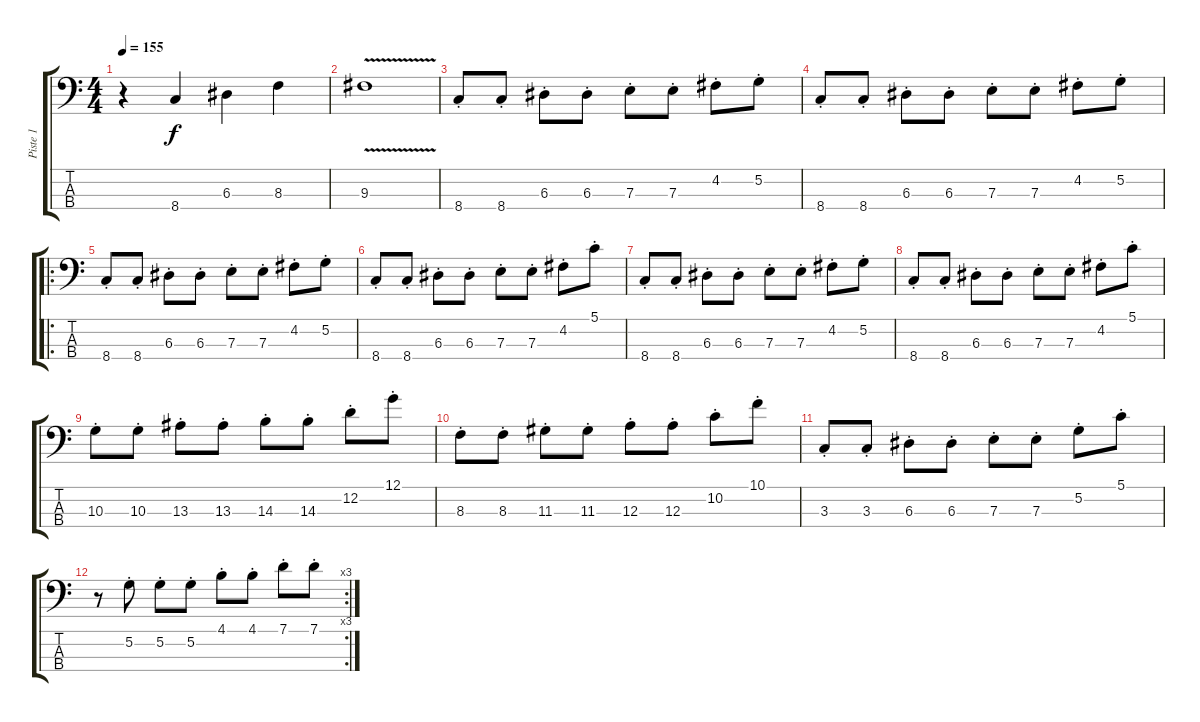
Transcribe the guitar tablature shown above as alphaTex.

\track ("Piste 1" "Piste 1") {instrument electricbassfinger}
\staff {score tabs}
\tuning (G2 D2 A1 E1) {hide}
\ts (4 4)
\tempo 155
\clef f4
\ks c
r.4{dy f instrument electricbassfinger} 8.4.4 6.3.4 8.3.4 |
9.3{v}.1 |
8.4{st}.8 8.4{st}.8 6.3{st}.8 6.3{st}.8 7.3{st}.8 7.3{st}.8 4.2{st}.8 5.2{st}.8 |
8.4{st}.8 8.4{st}.8 6.3{st}.8 6.3{st}.8 7.3{st}.8 7.3{st}.8 4.2{st}.8 5.2{st}.8 |
\ro
8.4{st}.8 8.4{st}.8 6.3{st}.8 6.3{st}.8 7.3{st}.8 7.3{st}.8 4.2{st}.8 5.2{st}.8 |
8.4{st}.8 8.4{st}.8 6.3{st}.8 6.3{st}.8 7.3{st}.8 7.3{st}.8 4.2{st}.8 5.1{st}.8 |
8.4{st}.8 8.4{st}.8 6.3{st}.8 6.3{st}.8 7.3{st}.8 7.3{st}.8 4.2{st}.8 5.2{st}.8 |
8.4{st}.8 8.4{st}.8 6.3{st}.8 6.3{st}.8 7.3{st}.8 7.3{st}.8 4.2{st}.8 5.1{st}.8 |
10.3{st}.8 10.3{st}.8 13.3{st}.8 13.3{st}.8 14.3{st}.8 14.3{st}.8 12.2{st}.8 12.1{st}.8 |
8.3{st}.8 8.3{st}.8 11.3{st}.8 11.3{st}.8 12.3{st}.8 12.3{st}.8 10.2{st}.8 10.1{st}.8 |
3.3{st}.8 3.3{st}.8 6.3{st}.8 6.3{st}.8 7.3{st}.8 7.3{st}.8 5.2{st}.8 5.1{st}.8 |
\rc 3
r.8 5.2{st}.8 5.2{st}.8 5.2{st}.8 4.1{st}.8 4.1{st}.8 7.1{st}.8 7.1{st}.8
